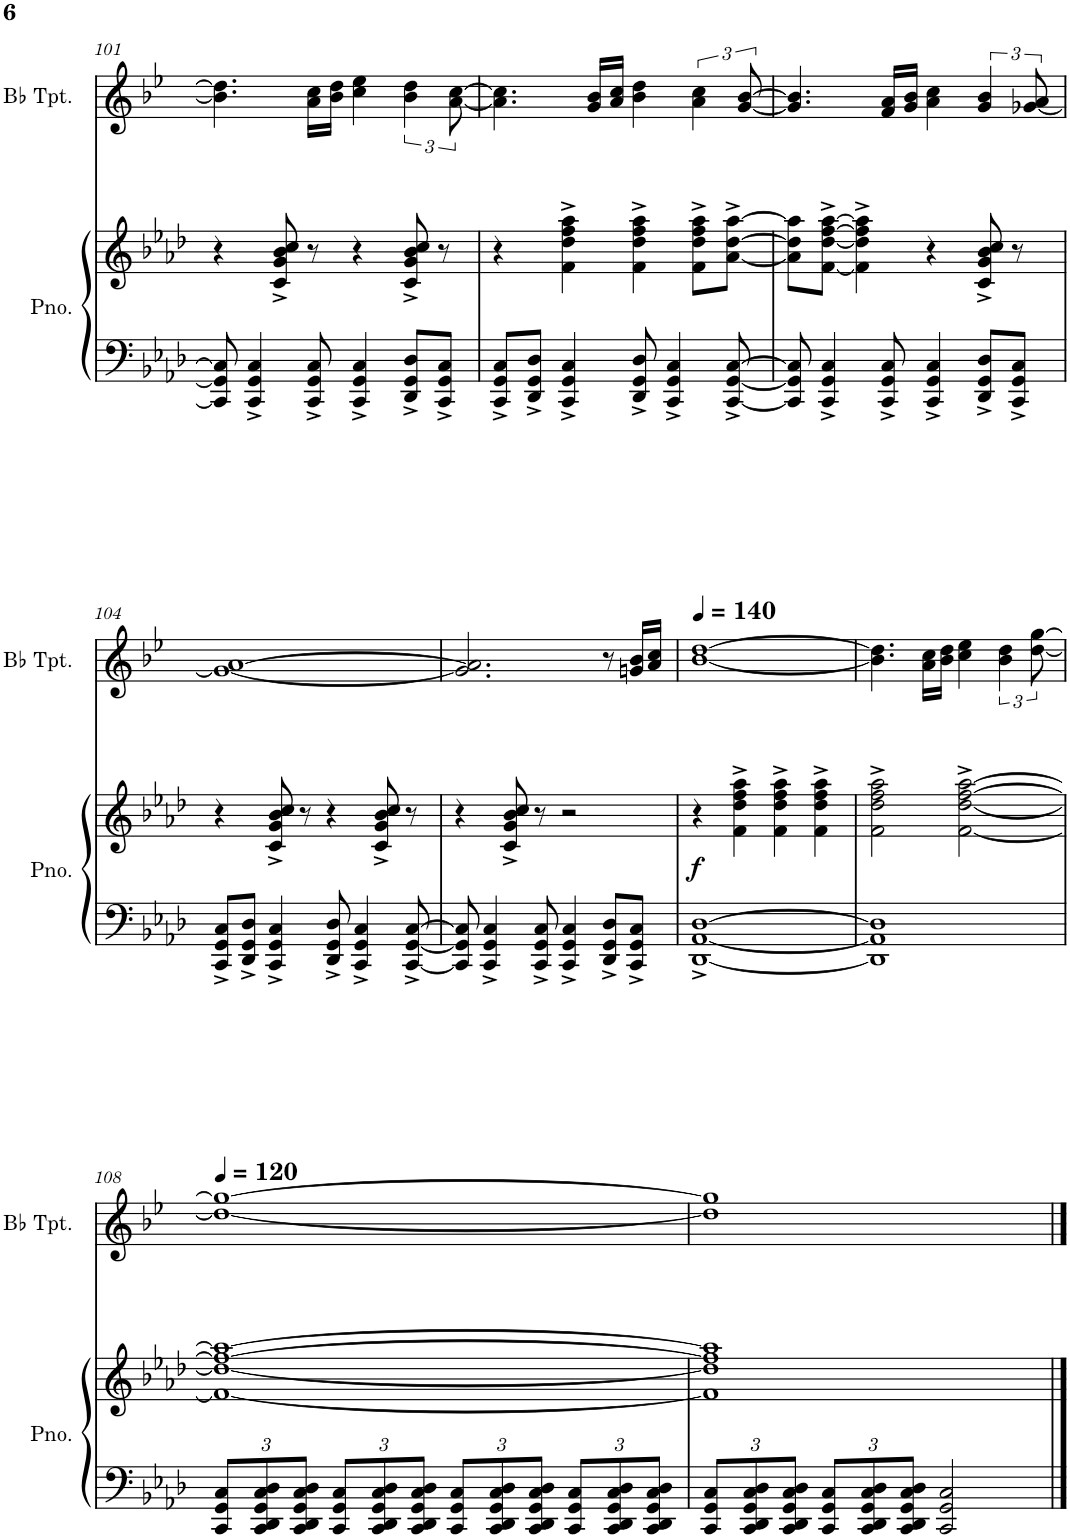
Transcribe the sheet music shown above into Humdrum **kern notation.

**kern	**kern	**dynam	**kern
*part2	*part2	*part2	*part1
*staff3	*staff2	*staff2/3	*staff1
*I"Piano	*	*	*I"Bb Trumpet
*I'Pno.	*	*	*I'Bb Tpt.
!!LO:PB:g=z
*clefF4	*clefG2	*	*clefG2
*	*	*	*Trd1c2
*k[b-e-a-d-]	*k[b-e-a-d-]	*	*k[b-e-]
*M4/4	*M4/4	*	*M4/4
=101	=101	=101	=101
8CC/] 8GG/] 8C/]	4r	.	4.b-\] 4.dd\]
4CC/^ 4GG/^ 4C/^	.	.	.
.	8c/^ 8g/^ 8b-/^ 8cc/^	.	.
8CC/^ 8GG/^ 8C/^	8r	.	16a\ 16cc\LL
.	.	.	16b-\ 16dd\JJ
4CC/^ 4GG/^ 4C/^	4r	.	4cc\ 4ee-\
8DD-/^ 8GG/^ 8D-/^L	8c/^ 8g/^ 8b-/^ 8cc/^	.	6b-\ 6dd\
8CC/^ 8GG/^ 8C/^J	8r	.	.
.	.	.	[12a\ [12cc\
=102	=102	=102	=102
8CC/^ 8GG/^ 8C/^L	4r	.	4.a\] 4.cc\]
8DD-/^ 8GG/^ 8D-/^J	.	.	.
4CC/^ 4GG/^ 4C/^	4f\^ 4dd-\^ 4ff\^ 4aa-\^	.	.
.	.	.	16g/ 16b-/LL
.	.	.	16a/ 16cc/JJ
8DD-/^ 8GG/^ 8D-/^	4f\^ 4dd-\^ 4ff\^ 4aa-\^	.	4b-\ 4dd\
4CC/^ 4GG/^ 4C/^	.	.	.
.	8f\^ 8dd-\^ 8ff\^ 8aa-\^L	.	6a\ 6cc\
[8CC/^ [8GG/^ [8C/^	[8a-\^ [8dd-\^ [8aa-\^J	.	.
.	.	.	[12g/ [12b-/
=103	=103	=103	=103
8CC/] 8GG/] 8C/]	8a-\] 8dd-\] 8aa-\]L	.	4.g/] 4.b-/]
4CC/^ 4GG/^ 4C/^	[8f\^ [8dd-\^ [8ff\^ [8aa-\^J	.	.
.	4f\]^ 4dd-\]^ 4ff\]^ 4aa-\]^	.	.
8CC/^ 8GG/^ 8C/^	.	.	16f/ 16a/LL
.	.	.	16g/ 16b-/JJ
4CC/^ 4GG/^ 4C/^	4r	.	4a\ 4cc\
8DD-/^ 8GG/^ 8D-/^L	8c/^ 8g/^ 8b-/^ 8cc/^	.	6g/ 6b-/
8CC/^ 8GG/^ 8C/^J	8r	.	.
.	.	.	[12g-X/ 12a/
!!LO:LB:g=z
=104	=104	=104	=104
8CC/^ 8GG/^ 8C/^L	4r	.	1g-_ [1a
8DD-/^ 8GG/^ 8D-/^J	.	.	.
4CC/^ 4GG/^ 4C/^	8c/^ 8g/^ 8b-/^ 8cc/^	.	.
.	8r	.	.
8DD-/^ 8GG/^ 8D-/^	4r	.	.
4CC/^ 4GG/^ 4C/^	.	.	.
.	8c/^ 8g/^ 8b-/^ 8cc/^	.	.
[8CC/^ [8GG/^ [8C/^	8r	.	.
=105	=105	=105	=105
8CC/] 8GG/] 8C/]	4r	.	2.g-/] 2.a/]
4CC/^ 4GG/^ 4C/^	.	.	.
.	8c/^ 8g/^ 8b-/^ 8cc/^	.	.
8CC/^ 8GG/^ 8C/^	8r	.	.
4CC/^ 4GG/^ 4C/^	2r	.	.
8DD-/^ 8GG/^ 8D-/^L	.	.	8r
8CC/^ 8GG/^ 8C/^J	.	.	16gn/ 16b-/LL
.	.	.	16a/ 16cc/JJ
=106	=106	=106	=106
*	*	*	*MM140
!	!	!LO:DY:b	!
[1DD-^ [1AA-^ [1D-^	4r	f	[1b- [1dd
.	4f\^ 4dd-\^ 4ff\^ 4aa-\^	.	.
.	4f\^ 4dd-\^ 4ff\^ 4aa-\^	.	.
.	4f\^ 4dd-\^ 4ff\^ 4aa-\^	.	.
=107	=107	=107	=107
1DD-] 1AA-] 1D-]	2f\^ 2dd-\^ 2ff\^ 2aa-\^	.	4.b-\] 4.dd\]
.	.	.	16a\ 16cc\LL
.	.	.	16b-\ 16dd\JJ
.	[2f\^ [2dd-\^ [2ff\^ [2aa-\^	.	4cc\ 4ee-\
.	.	.	6b-\ 6dd\
.	.	.	[12dd\ [12gg\
!!LO:LB:g=z
=108	=108	=108	=108
*Xbrackettup	*	*	*
*	*	*	*MM120
12CC/ 12GG/ 12C/L	1f_ 1dd-_ 1ff_ 1aa-_	.	1dd_ 1gg_
12CC/ 12DD-/ 12GG/ 12C/ 12D-/	.	.	.
12CC/ 12DD-/ 12GG/ 12C/ 12D-/J	.	.	.
12CC/ 12GG/ 12C/L	.	.	.
12CC/ 12DD-/ 12GG/ 12C/ 12D-/	.	.	.
12CC/ 12DD-/ 12GG/ 12C/ 12D-/J	.	.	.
12CC/ 12GG/ 12C/L	.	.	.
12CC/ 12DD-/ 12GG/ 12C/ 12D-/	.	.	.
12CC/ 12DD-/ 12GG/ 12C/ 12D-/J	.	.	.
12CC/ 12GG/ 12C/L	.	.	.
12CC/ 12DD-/ 12GG/ 12C/ 12D-/	.	.	.
12CC/ 12DD-/ 12GG/ 12C/ 12D-/J	.	.	.
=109	=109	=109	=109
12CC/ 12GG/ 12C/L	1f] 1dd-] 1ff] 1aa-]	.	1dd] 1gg]
12CC/ 12DD-/ 12GG/ 12C/ 12D-/	.	.	.
12CC/ 12DD-/ 12GG/ 12C/ 12D-/J	.	.	.
12CC/ 12GG/ 12C/L	.	.	.
12CC/ 12DD-/ 12GG/ 12C/ 12D-/	.	.	.
12CC/ 12DD-/ 12GG/ 12C/ 12D-/J	.	.	.
2CC/ 2GG/ 2C/	.	.	.
==	==	==	==
*-	*-	*-	*-
